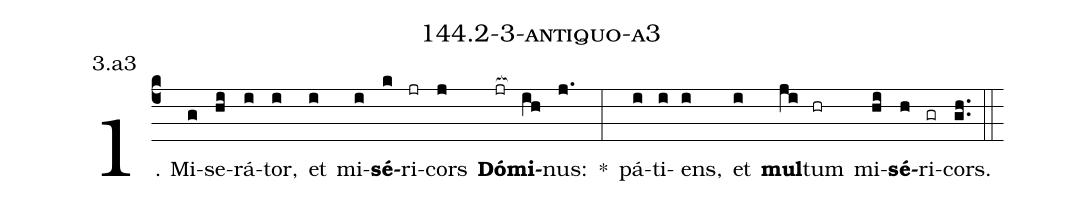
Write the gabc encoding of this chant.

name: 144.2-3-antiquo-a3;
annotation: 3.a3;
%%
(c4)1. Mi(g)se(hi)rá(i)tor,(i) et(i) mi(i)<b>sé</b>(k)ri(jr)cors(j) <b>Dó</b>(jr[ocb:1{])<b>mi</b>(ih[ocb:0}])nus:(j.) *(:) pá(i)ti(i)ens,(i) et(i) <b>mul</b>(ji)tum(hr) mi(hi)<b>sé</b>(h)ri(gr)cors.(gh..) (::)
